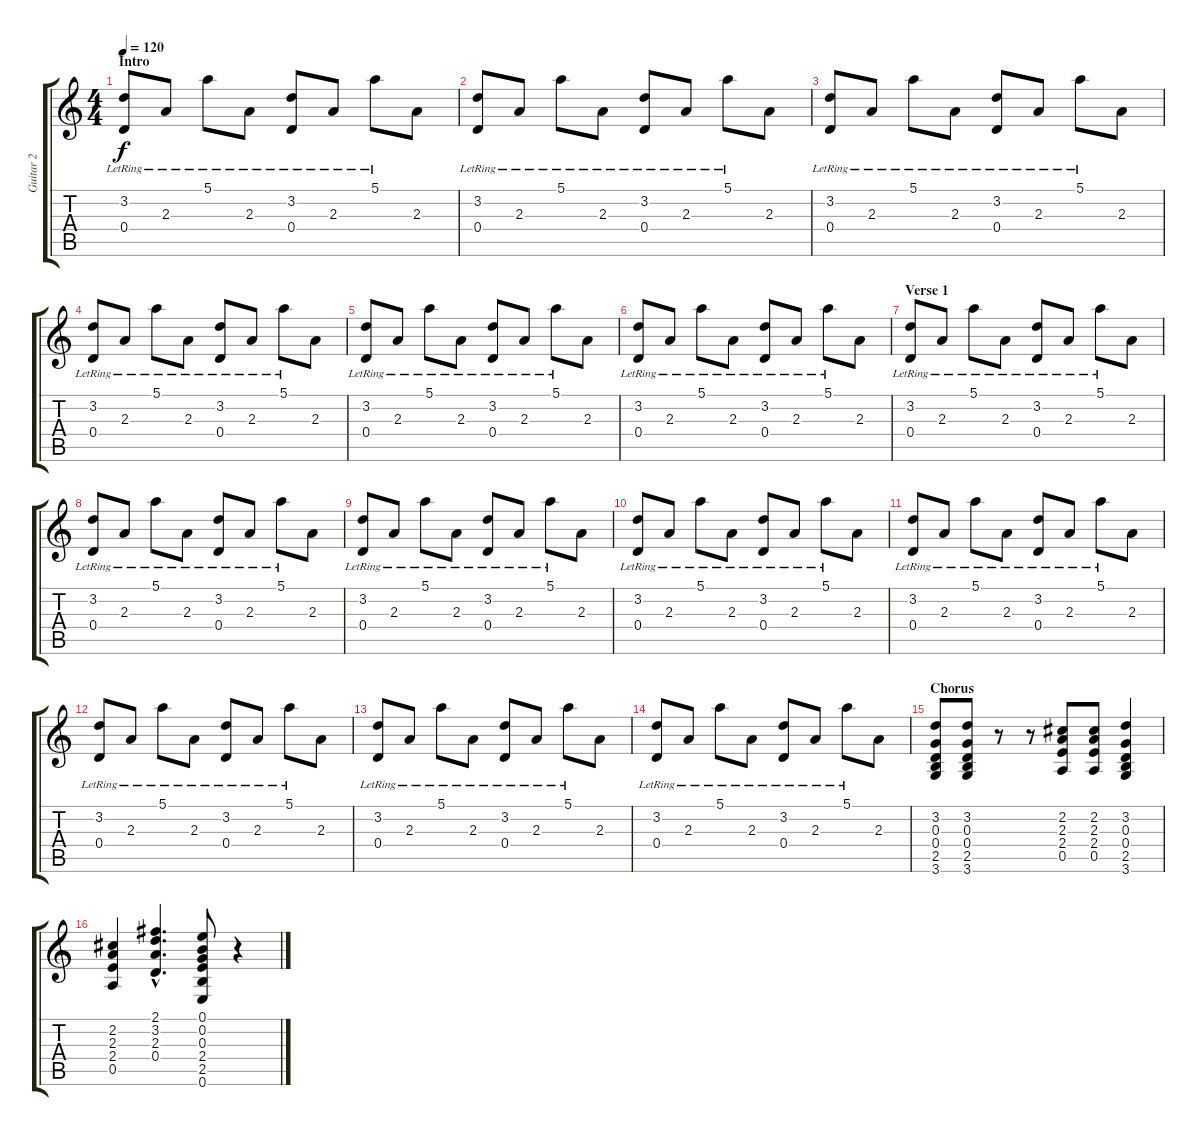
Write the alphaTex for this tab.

\track ("Guitar 2" "Guitar 2") {instrument electricguitarjazz}
\staff {score tabs}
\tuning (E4 B3 G3 D3 A2 E2) {hide}
\ts (4 4)
\section ("" "Intro")
\tempo 120
\clef g2
\ks c
(3.2{lr} 0.4{lr}).8{dy f instrument electricguitarjazz} 2.3{lr}.8 5.1{lr}.8 2.3{lr}.8 (3.2{lr} 0.4{lr}).8 2.3{lr}.8 5.1{lr}.8 2.3.8 |
(3.2{lr} 0.4{lr}).8 2.3{lr}.8 5.1{lr}.8 2.3{lr}.8 (3.2{lr} 0.4{lr}).8 2.3{lr}.8 5.1{lr}.8 2.3.8 |
(3.2{lr} 0.4{lr}).8 2.3{lr}.8 5.1{lr}.8 2.3{lr}.8 (3.2{lr} 0.4{lr}).8 2.3{lr}.8 5.1{lr}.8 2.3.8 |
(3.2{lr} 0.4{lr}).8 2.3{lr}.8 5.1{lr}.8 2.3{lr}.8 (3.2{lr} 0.4{lr}).8 2.3{lr}.8 5.1{lr}.8 2.3.8 |
(3.2{lr} 0.4{lr}).8 2.3{lr}.8 5.1{lr}.8 2.3{lr}.8 (3.2{lr} 0.4{lr}).8 2.3{lr}.8 5.1{lr}.8 2.3.8 |
(3.2{lr} 0.4{lr}).8 2.3{lr}.8 5.1{lr}.8 2.3{lr}.8 (3.2{lr} 0.4{lr}).8 2.3{lr}.8 5.1{lr}.8 2.3.8 |
\section ("" "Verse 1")
(3.2{lr} 0.4{lr}).8 2.3{lr}.8 5.1{lr}.8 2.3{lr}.8 (3.2{lr} 0.4{lr}).8 2.3{lr}.8 5.1{lr}.8 2.3.8 |
(3.2{lr} 0.4{lr}).8 2.3{lr}.8 5.1{lr}.8 2.3{lr}.8 (3.2{lr} 0.4{lr}).8 2.3{lr}.8 5.1{lr}.8 2.3.8 |
(3.2{lr} 0.4{lr}).8 2.3{lr}.8 5.1{lr}.8 2.3{lr}.8 (3.2{lr} 0.4{lr}).8 2.3{lr}.8 5.1{lr}.8 2.3.8 |
(3.2{lr} 0.4{lr}).8 2.3{lr}.8 5.1{lr}.8 2.3{lr}.8 (3.2{lr} 0.4{lr}).8 2.3{lr}.8 5.1{lr}.8 2.3.8 |
(3.2{lr} 0.4{lr}).8 2.3{lr}.8 5.1{lr}.8 2.3{lr}.8 (3.2{lr} 0.4{lr}).8 2.3{lr}.8 5.1{lr}.8 2.3.8 |
(3.2{lr} 0.4{lr}).8 2.3{lr}.8 5.1{lr}.8 2.3{lr}.8 (3.2{lr} 0.4{lr}).8 2.3{lr}.8 5.1{lr}.8 2.3.8 |
(3.2{lr} 0.4{lr}).8 2.3{lr}.8 5.1{lr}.8 2.3{lr}.8 (3.2{lr} 0.4{lr}).8 2.3{lr}.8 5.1{lr}.8 2.3.8 |
(3.2{lr} 0.4{lr}).8 2.3{lr}.8 5.1{lr}.8 2.3{lr}.8 (3.2{lr} 0.4{lr}).8 2.3{lr}.8 5.1{lr}.8 2.3.8 |
\section ("" "Chorus")
(3.2 0.3 0.4 2.5 3.6).8 (3.2 0.3 0.4 2.5 3.6).8 r.8 r.8 (2.2 2.3 2.4 0.5).8 (2.2 2.3 2.4 0.5).8 (3.2 0.3 0.4 2.5 3.6).4 |
(2.2 2.3 2.4 0.5).4 (2.1{hac} 3.2{hac} 2.3{hac} 0.4{hac}).4{d} (0.1 0.2 0.3 2.4 2.5 0.6).8 r.4
